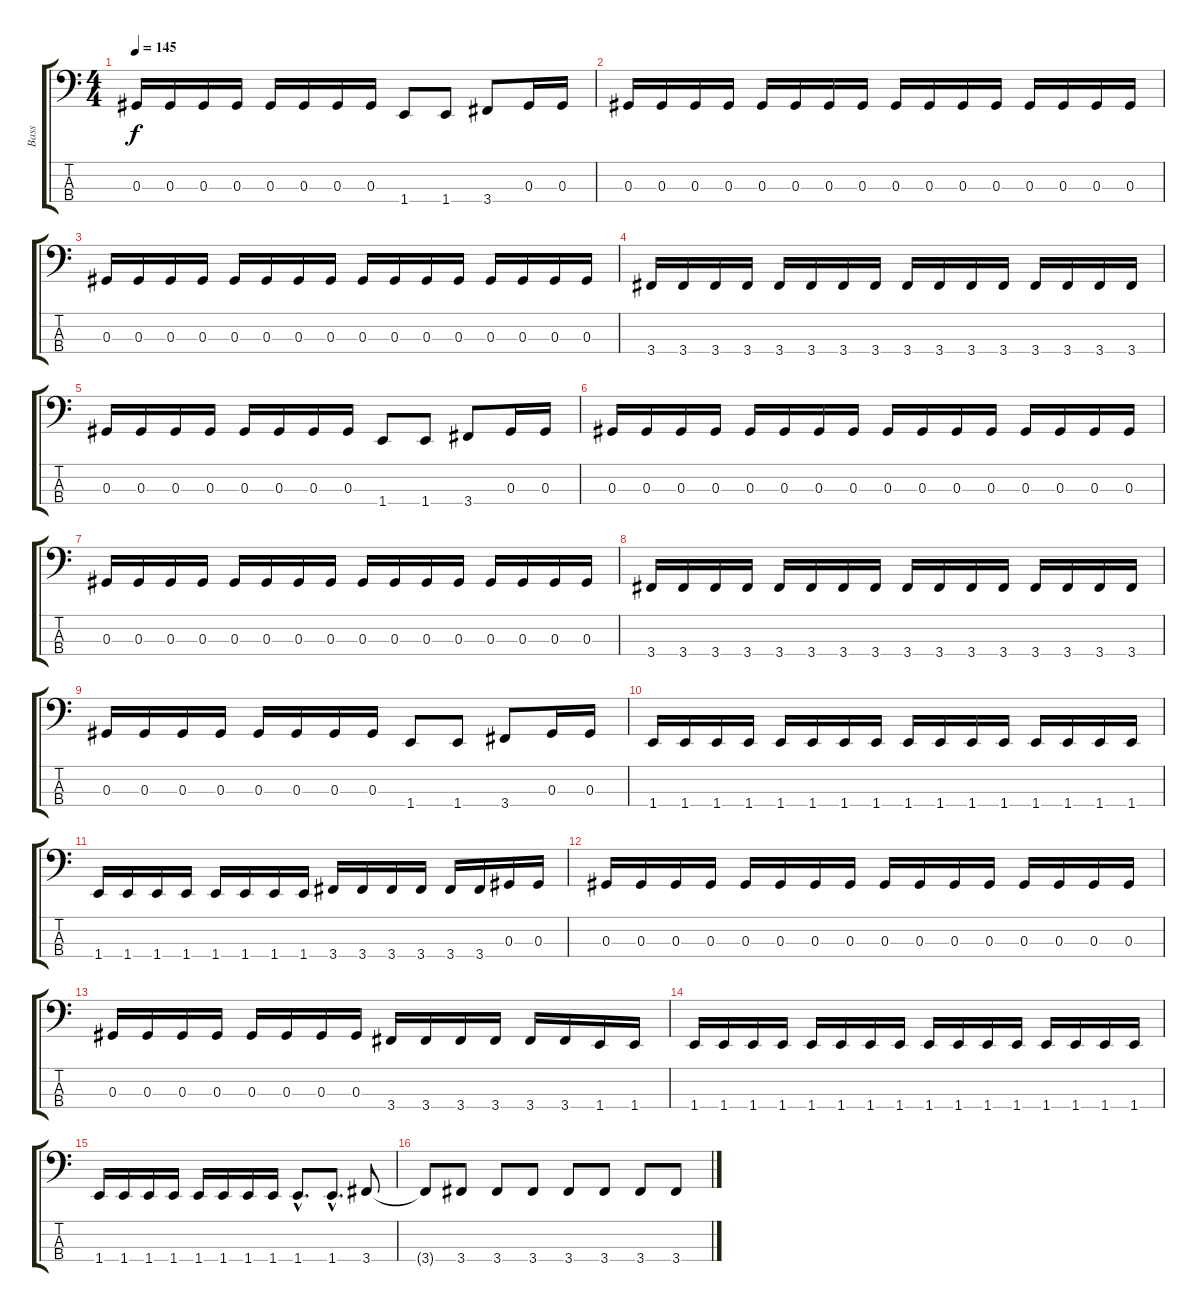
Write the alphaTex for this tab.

\track ("Bass" "Bass") {instrument electricbasspick}
\staff {score tabs}
\tuning (Gb2 Db2 Ab1 Eb1) {hide}
\ts (4 4)
\tempo 145
\clef f4
\ks c
0.3.16{dy f} 0.3.16 0.3.16 0.3.16 0.3.16 0.3.16 0.3.16 0.3.16 1.4.8 1.4.8 3.4.8 0.3.16 0.3.16 |
0.3.16 0.3.16 0.3.16 0.3.16 0.3.16 0.3.16 0.3.16 0.3.16 0.3.16 0.3.16 0.3.16 0.3.16 0.3.16 0.3.16 0.3.16 0.3.16 |
0.3.16 0.3.16 0.3.16 0.3.16 0.3.16 0.3.16 0.3.16 0.3.16 0.3.16 0.3.16 0.3.16 0.3.16 0.3.16 0.3.16 0.3.16 0.3.16 |
3.4.16 3.4.16 3.4.16 3.4.16 3.4.16 3.4.16 3.4.16 3.4.16 3.4.16 3.4.16 3.4.16 3.4.16 3.4.16 3.4.16 3.4.16 3.4.16 |
0.3.16 0.3.16 0.3.16 0.3.16 0.3.16 0.3.16 0.3.16 0.3.16 1.4.8 1.4.8 3.4.8 0.3.16 0.3.16 |
0.3.16 0.3.16 0.3.16 0.3.16 0.3.16 0.3.16 0.3.16 0.3.16 0.3.16 0.3.16 0.3.16 0.3.16 0.3.16 0.3.16 0.3.16 0.3.16 |
0.3.16 0.3.16 0.3.16 0.3.16 0.3.16 0.3.16 0.3.16 0.3.16 0.3.16 0.3.16 0.3.16 0.3.16 0.3.16 0.3.16 0.3.16 0.3.16 |
3.4.16 3.4.16 3.4.16 3.4.16 3.4.16 3.4.16 3.4.16 3.4.16 3.4.16 3.4.16 3.4.16 3.4.16 3.4.16 3.4.16 3.4.16 3.4.16 |
0.3.16 0.3.16 0.3.16 0.3.16 0.3.16 0.3.16 0.3.16 0.3.16 1.4.8 1.4.8 3.4.8 0.3.16 0.3.16 |
1.4.16 1.4.16 1.4.16 1.4.16 1.4.16 1.4.16 1.4.16 1.4.16 1.4.16 1.4.16 1.4.16 1.4.16 1.4.16 1.4.16 1.4.16 1.4.16 |
1.4.16 1.4.16 1.4.16 1.4.16 1.4.16 1.4.16 1.4.16 1.4.16 3.4.16 3.4.16 3.4.16 3.4.16 3.4.16 3.4.16 0.3.16 0.3.16 |
0.3.16 0.3.16 0.3.16 0.3.16 0.3.16 0.3.16 0.3.16 0.3.16 0.3.16 0.3.16 0.3.16 0.3.16 0.3.16 0.3.16 0.3.16 0.3.16 |
0.3.16 0.3.16 0.3.16 0.3.16 0.3.16 0.3.16 0.3.16 0.3.16 3.4.16 3.4.16 3.4.16 3.4.16 3.4.16 3.4.16 1.4.16 1.4.16 |
1.4.16 1.4.16 1.4.16 1.4.16 1.4.16 1.4.16 1.4.16 1.4.16 1.4.16 1.4.16 1.4.16 1.4.16 1.4.16 1.4.16 1.4.16 1.4.16 |
1.4.16 1.4.16 1.4.16 1.4.16 1.4.16 1.4.16 1.4.16 1.4.16 1.4{hac}.8{d} 1.4{hac}.8{d} 3.4.8 |
3.4{t}.8 3.4.8 3.4.8 3.4.8 3.4.8 3.4.8 3.4.8 3.4.8
